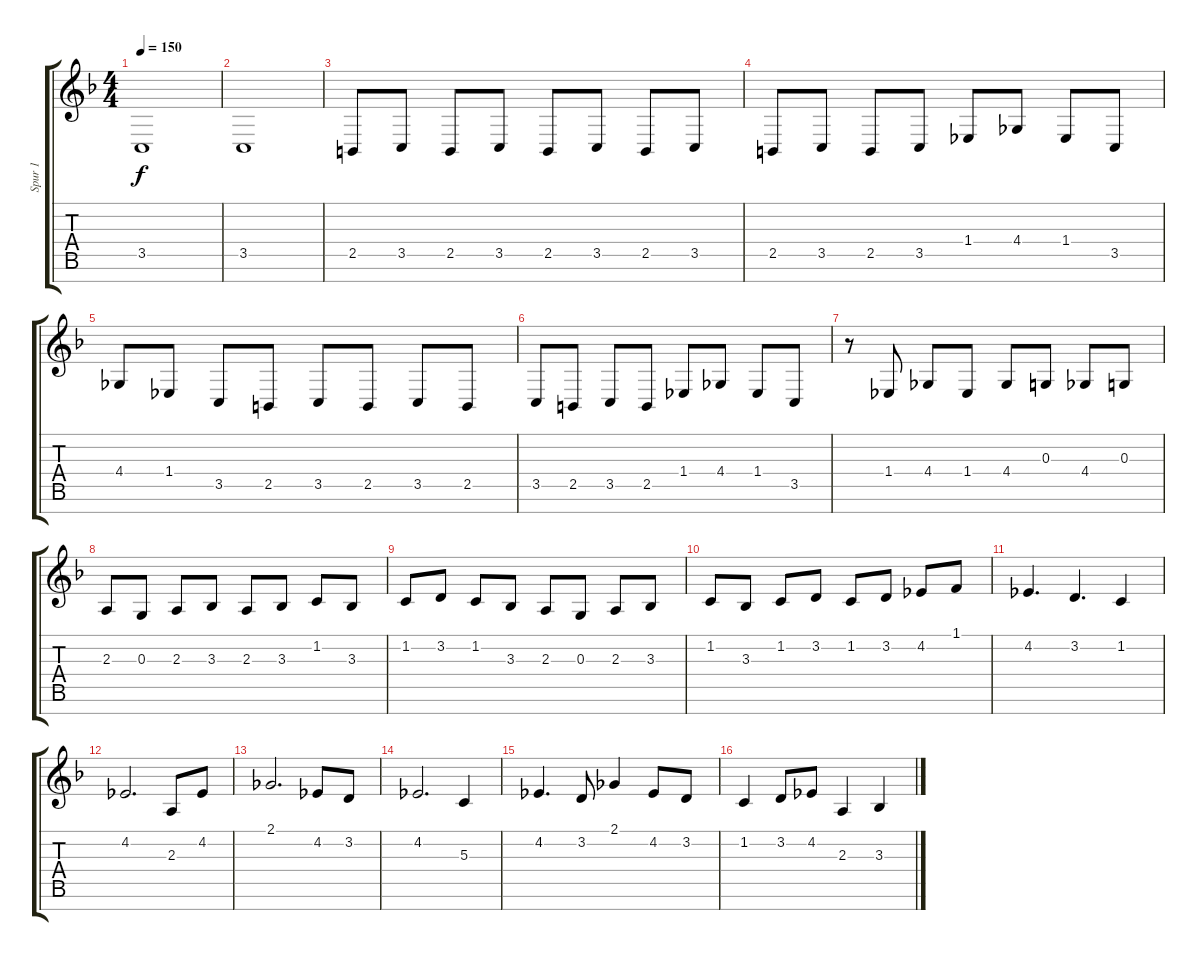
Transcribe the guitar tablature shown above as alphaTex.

\track ("Spur 1" "Spur 1") {instrument cello}
\staff {score tabs}
\tuning (E4 B3 G3 D3 A2 E2 B1) {hide}
\ts (4 4)
\tempo 150
\clef g2
\ks f
3.5.1{dy f} |
3.5.1 |
2.5.8 3.5.8 2.5.8 3.5.8 2.5.8 3.5.8 2.5.8 3.5.8 |
2.5.8 3.5.8 2.5.8 3.5.8 1.4.8 4.4.8 1.4.8 3.5.8 |
4.4.8 1.4.8 3.5.8 2.5.8 3.5.8 2.5.8 3.5.8 2.5.8 |
3.5.8 2.5.8 3.5.8 2.5.8 1.4.8 4.4.8 1.4.8 3.5.8 |
r.8 1.4.8 4.4.8 1.4.8 4.4.8 0.3.8 4.4.8 0.3.8 |
2.3.8 0.3.8 2.3.8 3.3.8 2.3.8 3.3.8 1.2.8 3.3.8 |
1.2.8 3.2.8 1.2.8 3.3.8 2.3.8 0.3.8 2.3.8 3.3.8 |
1.2.8 3.3.8 1.2.8 3.2.8 1.2.8 3.2.8 4.2.8 1.1.8 |
4.2.4{d} 3.2.4{d} 1.2.4 |
4.2.2{d} 2.3.8 4.2.8 |
2.1.2{d} 4.2.8 3.2.8 |
4.2.2{d} 5.3.4 |
4.2.4{d} 3.2.8 2.1.4 4.2.8 3.2.8 |
1.2.4 3.2.8 4.2.8 2.3.4 3.3.4
